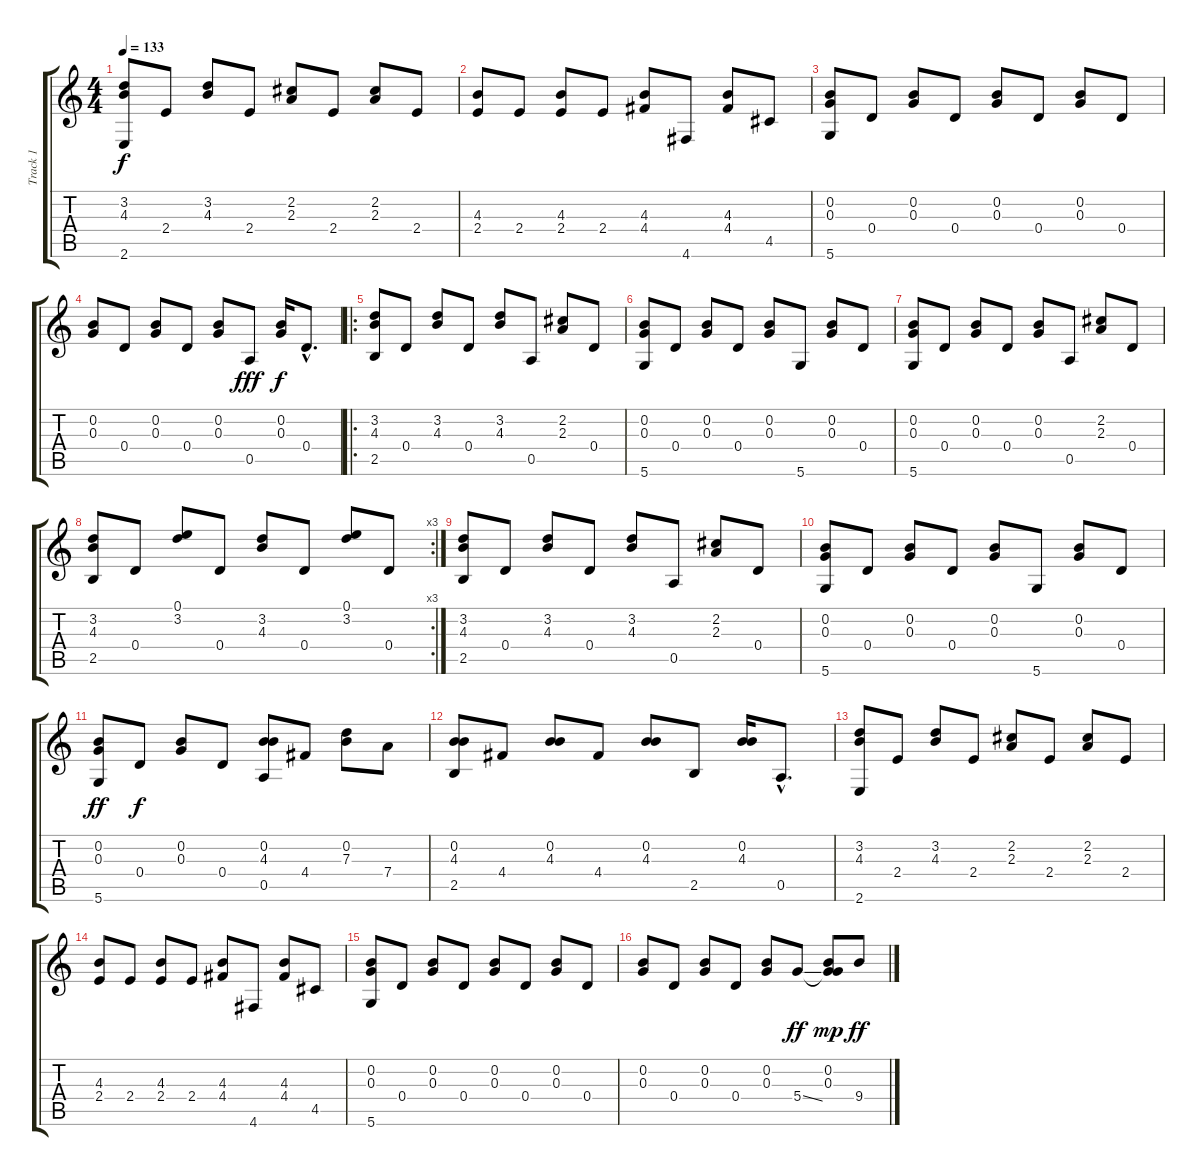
\track ("Track 1" "Track 1") {instrument acousticguitarnylon}
\staff {score tabs}
\tuning (E4 B3 G3 D3 A2 D2) {hide}
\ts (4 4)
\tempo 133
\clef g2
\ks c
(3.2 4.3 2.6).8{dy f} 2.4.8 (3.2 4.3).8 2.4.8 (2.2 2.3).8 2.4.8 (2.2 2.3).8 2.4.8 |
(4.3 2.4).8 2.4.8 (4.3 2.4).8 2.4.8 (4.3 4.4).8 4.6.8 (4.3 4.4).8 4.5.8 |
(0.2 0.3 5.6).8 0.4.8 (0.2 0.3).8 0.4.8 (0.2 0.3).8 0.4.8 (0.2 0.3).8 0.4.8 |
(0.2 0.3).8 0.4.8 (0.2 0.3).8 0.4.8 (0.2 0.3).8 0.5.8{dy fff} (0.2 0.3).16{dy f} 0.4{hac}.8{d} |
\ro
(3.2 4.3 2.5).8 0.4.8 (3.2 4.3).8 0.4.8 (3.2 4.3).8 0.5.8 (2.2 2.3).8 0.4.8 |
(0.2 0.3 5.6).8 0.4.8 (0.2 0.3).8 0.4.8 (0.2 0.3).8 5.6.8 (0.2 0.3).8 0.4.8 |
(0.2 0.3 5.6).8 0.4.8 (0.2 0.3).8 0.4.8 (0.2 0.3).8 0.5.8 (2.2 2.3).8 0.4.8 |
\rc 3
(3.2 4.3 2.5).8 0.4.8 (0.1 3.2).8 0.4.8 (3.2 4.3).8 0.4.8 (0.1 3.2).8 0.4.8 |
(3.2 4.3 2.5).8 0.4.8 (3.2 4.3).8 0.4.8 (3.2 4.3).8 0.5.8 (2.2 2.3).8 0.4.8 |
(0.2 0.3 5.6).8 0.4.8 (0.2 0.3).8 0.4.8 (0.2 0.3).8 5.6.8 (0.2 0.3).8 0.4.8 |
(0.2 0.3 5.6).8{dy ff} 0.4.8{dy f} (0.2 0.3).8 0.4.8 (0.2 4.3 0.5).8 4.4.8 (0.2 7.3).8 7.4.8 |
(0.2 4.3 2.5).8 4.4.8 (0.2 4.3).8 4.4.8 (0.2 4.3).8 2.5.8 (0.2 4.3).16 0.5{hac}.8{d} |
(3.2 4.3 2.6).8 2.4.8 (3.2 4.3).8 2.4.8 (2.2 2.3).8 2.4.8 (2.2 2.3).8 2.4.8 |
(4.3 2.4).8 2.4.8 (4.3 2.4).8 2.4.8 (4.3 4.4).8 4.6.8 (4.3 4.4).8 4.5.8 |
(0.2 0.3 5.6).8 0.4.8 (0.2 0.3).8 0.4.8 (0.2 0.3).8 0.4.8 (0.2 0.3).8 0.4.8 |
(0.2 0.3).8 0.4.8 (0.2 0.3).8 0.4.8 (0.2 0.3).8 5.4{ss}.8{dy ff} (0.2 0.3 5.4{t}).8{dy mp} 9.4.8{dy ff}
